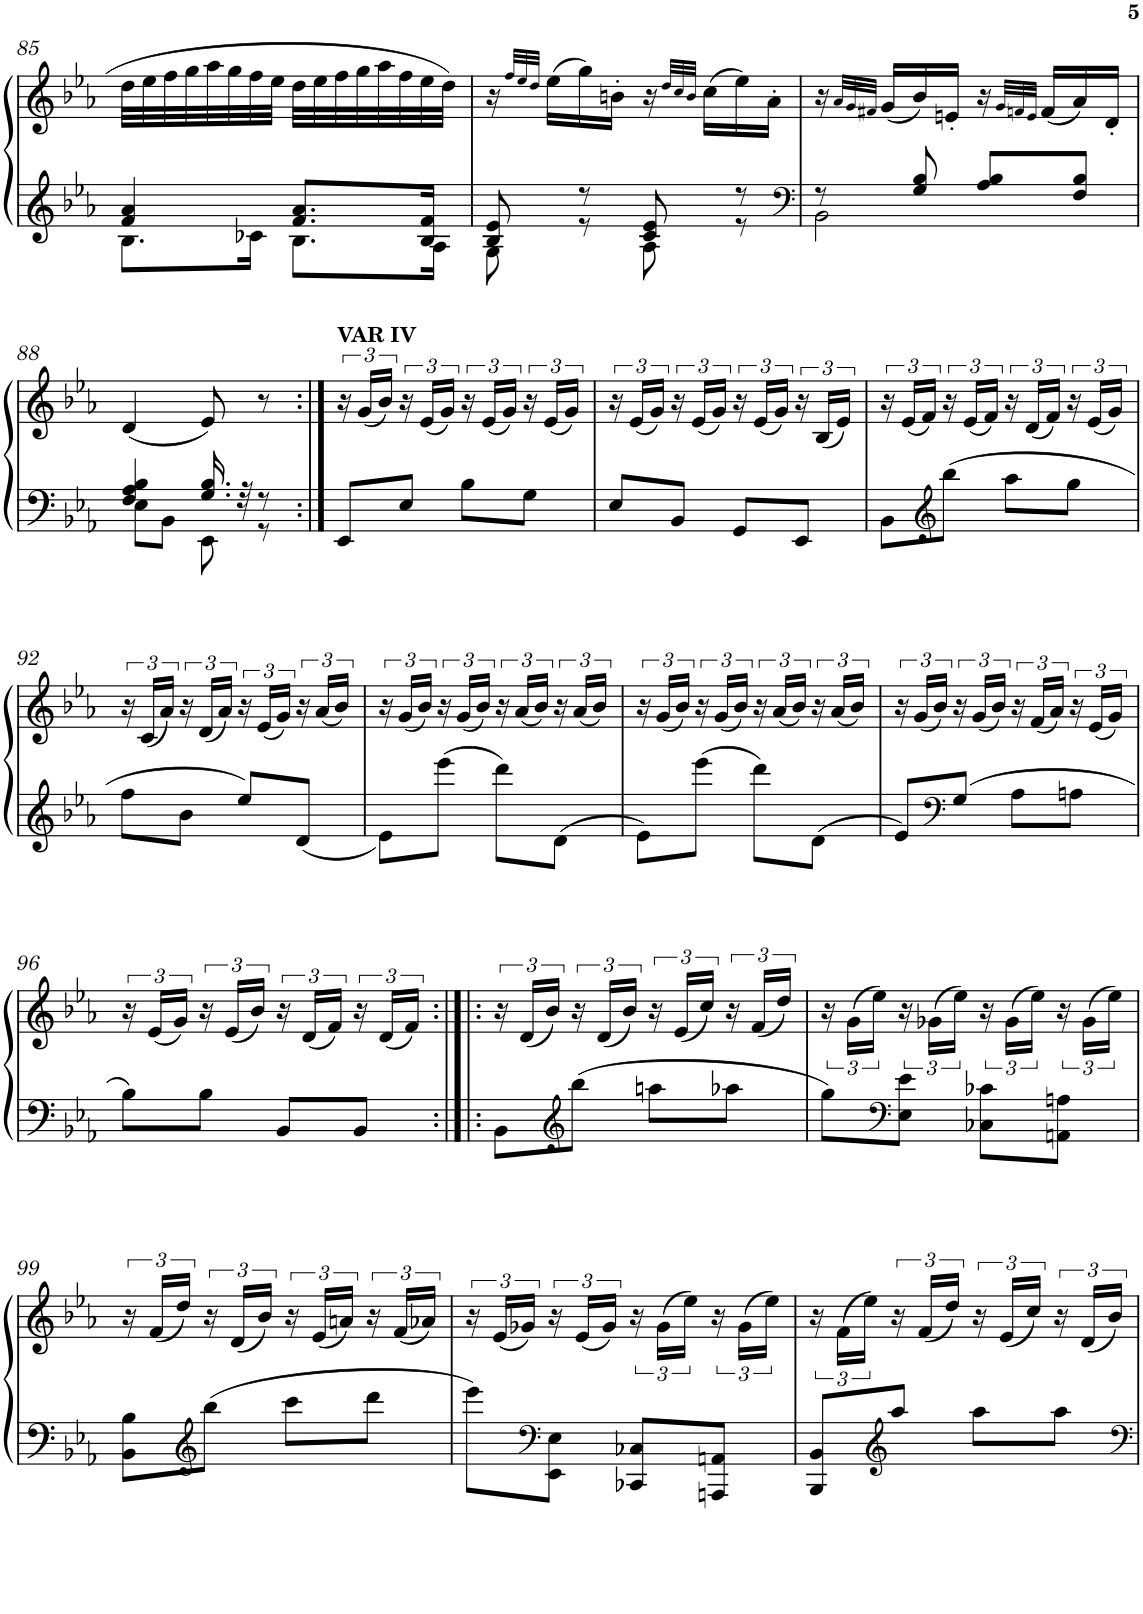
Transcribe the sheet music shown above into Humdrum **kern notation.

**kern	**kern
*part1	*part1
*staff2	*staff1
*I"Piano	*
*I'Pno.	*
!!LO:PB:g=z
*clefG2	*clefG2
*k[b-e-a-]	*k[b-e-a-]
*E-:	*E-:
*M2/4	*M2/4
=85	=85
*^	*
4f/ 4a-/	8.B-\L	32dd\LLL
.	.	32ee-\
.	.	32ff\
.	.	32gg\
.	.	32aa-\
.	.	32gg\
.	16c-X\Jk	32ff\
.	.	32ee-\JJJ
8.f/ 8.a-/L	8.B-\L	32dd\LLL
.	.	32ee-\
.	.	32ff\
.	.	32gg\
.	.	32aa-\
.	.	32ff\
16B-/ 16f/Jk	16A-\Jk	32ee-\
.	.	32dd\JJJ
=86	=86	=86
8B-/ 8e-/	8G\	16r
.	.	32qff/LLL
.	.	32qee-/
.	.	32qdd/JJJ
.	.	(>16ee-\LL
8r	8r	16gg\)
.	.	16bn'\JJ
8c/ 8e-/	8A-\	16r
.	.	32qdd/LLL
.	.	32qcc/
.	.	32qb/JJJ
.	.	(>16cc\LL
8r	8r	16ee-\)
.	.	16a-'\JJ
=87	=87	=87
*clefF4	*	*
8r	2BB-\	16r
.	.	32qa-/LLL
.	.	32qg/
.	.	32qf#X/JJJ
.	.	(<16g/LL
8G/ 8B-/	.	16b-/)
.	.	16en'/JJ
8A-/ 8B-/L	.	16r
.	.	32qg/LLL
.	.	32qfn/
.	.	32qe/JJJ
.	.	(<16f/LL
8F/ 8B-/J	.	16a-/)
.	.	16d'/JJ
!!LO:LB:g=z
=88	=88	=88
4F/ 4A-/ 4B-/	8E-\L	(<4d/
.	8BB-\J	.
16.G/ 16.B-/	8EE-\	8e-/)
32r	.	.
8r	8r	8r
=89:|!	=89:|!	=89:|!
!	!	!LO:TX:a:B:t=VAR IV
*v	*v	*
8EE-/L	24r
.	(<24g/LL
.	24b-/JJ)
8E-/J	24r
.	(<24e-/LL
.	24g/JJ)
8B-\L	24r
.	(<24e-/LL
.	24g/JJ)
8G\J	24r
.	(<24e-/LL
.	24g/JJ)
=90	=90
8E-/L	24r
.	(<24e-/LL
.	24g/JJ)
8BB-/J	24r
.	(<24e-/LL
.	24g/JJ)
8GG/L	24r
.	(<24e-/LL
.	24g/JJ)
8EE-/J	24r
.	(<24B-/LL
.	24e-/JJ)
=91	=91
8BB-\L	24r
.	(<24e-/LL
.	24f/JJ)
*clefG2	*
8bb-\J	24r
.	(<24e-/LL
.	24f/JJ)
8aa-\L	24r
.	(<24d/LL
.	24f/JJ)
8gg\J	24r
.	(<24e-/LL
.	24g/JJ)
!!LO:LB:g=z
=92	=92
8ff\L	24r
.	(<24c/LL
.	24a-/JJ)
8b-\J	24r
.	(<24d/LL
.	24a-/JJ)
8ee-/L	24r
.	(<24e-/LL
.	24g/JJ)
8d/J	24r
.	(<24a-/LL
.	24b-/JJ)
=93	=93
8e-\L	24r
.	(<24g/LL
.	24b-/JJ)
8eee-\J	24r
.	(<24g/LL
.	24b-/JJ)
8ddd\L	24r
.	(<24a-/LL
.	24b-/JJ)
8d\J	24r
.	(<24a-/LL
.	24b-/JJ)
=94	=94
8e-\L	24r
.	(<24g/LL
.	24b-/JJ)
8eee-\J	24r
.	(<24g/LL
.	24b-/JJ)
8ddd\L	24r
.	(<24a-/LL
.	24b-/JJ)
8d\J	24r
.	(<24a-/LL
.	24b-/JJ)
=95	=95
8e-/L	24r
.	(<24g/LL
.	24b-/JJ)
*clefF4	*
8G/J	24r
.	(<24g/LL
.	24b-/JJ)
8A-\L	24r
.	(<24f/LL
.	24a-/JJ)
8An\J	24r
.	(<24e-/LL
.	24g/JJ)
!!LO:LB:g=z
=96	=96
8B-\L	24r
.	(<24e-/LL
.	24g/JJ)
8B-\J	24r
.	(<24e-/LL
.	24b-/JJ)
8BB-/L	24r
.	(<24d/LL
.	24f/JJ)
8BB-/J	24r
.	(<24d/LL
.	24f/JJ)
=97:|!|:	=97:|!|:
8BB-\L	24r
.	(<24d/LL
.	24b-/JJ)
*clefG2	*
8bb-\J	24r
.	(<24d/LL
.	24b-/JJ)
8aan\L	24r
.	(<24e-/LL
.	24cc/JJ)
8aa-X\J	24r
.	(<24f/LL
.	24dd/JJ)
=98	=98
8gg\L	24r
.	(>24g\LL
.	24ee-\JJ)
*clefF4	*
8E-\ 8e-\J	24r
.	(>24g-X\LL
.	24ee-\JJ)
8C-X\ 8c-X\L	24r
.	(>24g-\LL
.	24ee-\JJ)
8AAn\ 8An\J	24r
.	(>24g-\LL
.	24ee-\JJ)
!!LO:LB:g=z
=99	=99
8BB-\ 8B-\L	24r
.	(<24f/LL
.	24dd/JJ)
*clefG2	*
8bb-\J	24r
.	(<24d/LL
.	24b-/JJ)
8ccc\L	24r
.	(<24e-/LL
.	24an/JJ)
8ddd\J	24r
.	(<24f/LL
.	24a-X/JJ)
=100	=100
8eee-\L	24r
.	(<24e-/LL
.	24g-X/JJ)
*clefF4	*
8EE-\ 8E-\J	24r
.	(<24e-/LL
.	24g-/JJ)
8CC-X/ 8C-X/L	24r
.	(>24g-\LL
.	24ee-\JJ)
8AAAn/ 8AAn/J	24r
.	(>24g-\LL
.	24ee-\JJ)
=101	=101
8BBB-/ 8BB-/L	24r
.	(>24f\LL
.	24ee-\JJ)
*clefG2	*
8aa-/J	24r
.	(<24f/LL
.	24dd/JJ)
8aa-\L	24r
.	(<24e-/LL
.	24cc/JJ)
8aa-\J	24r
.	(<24d/LL
.	24b-/JJ)
=	=
*-	*-
